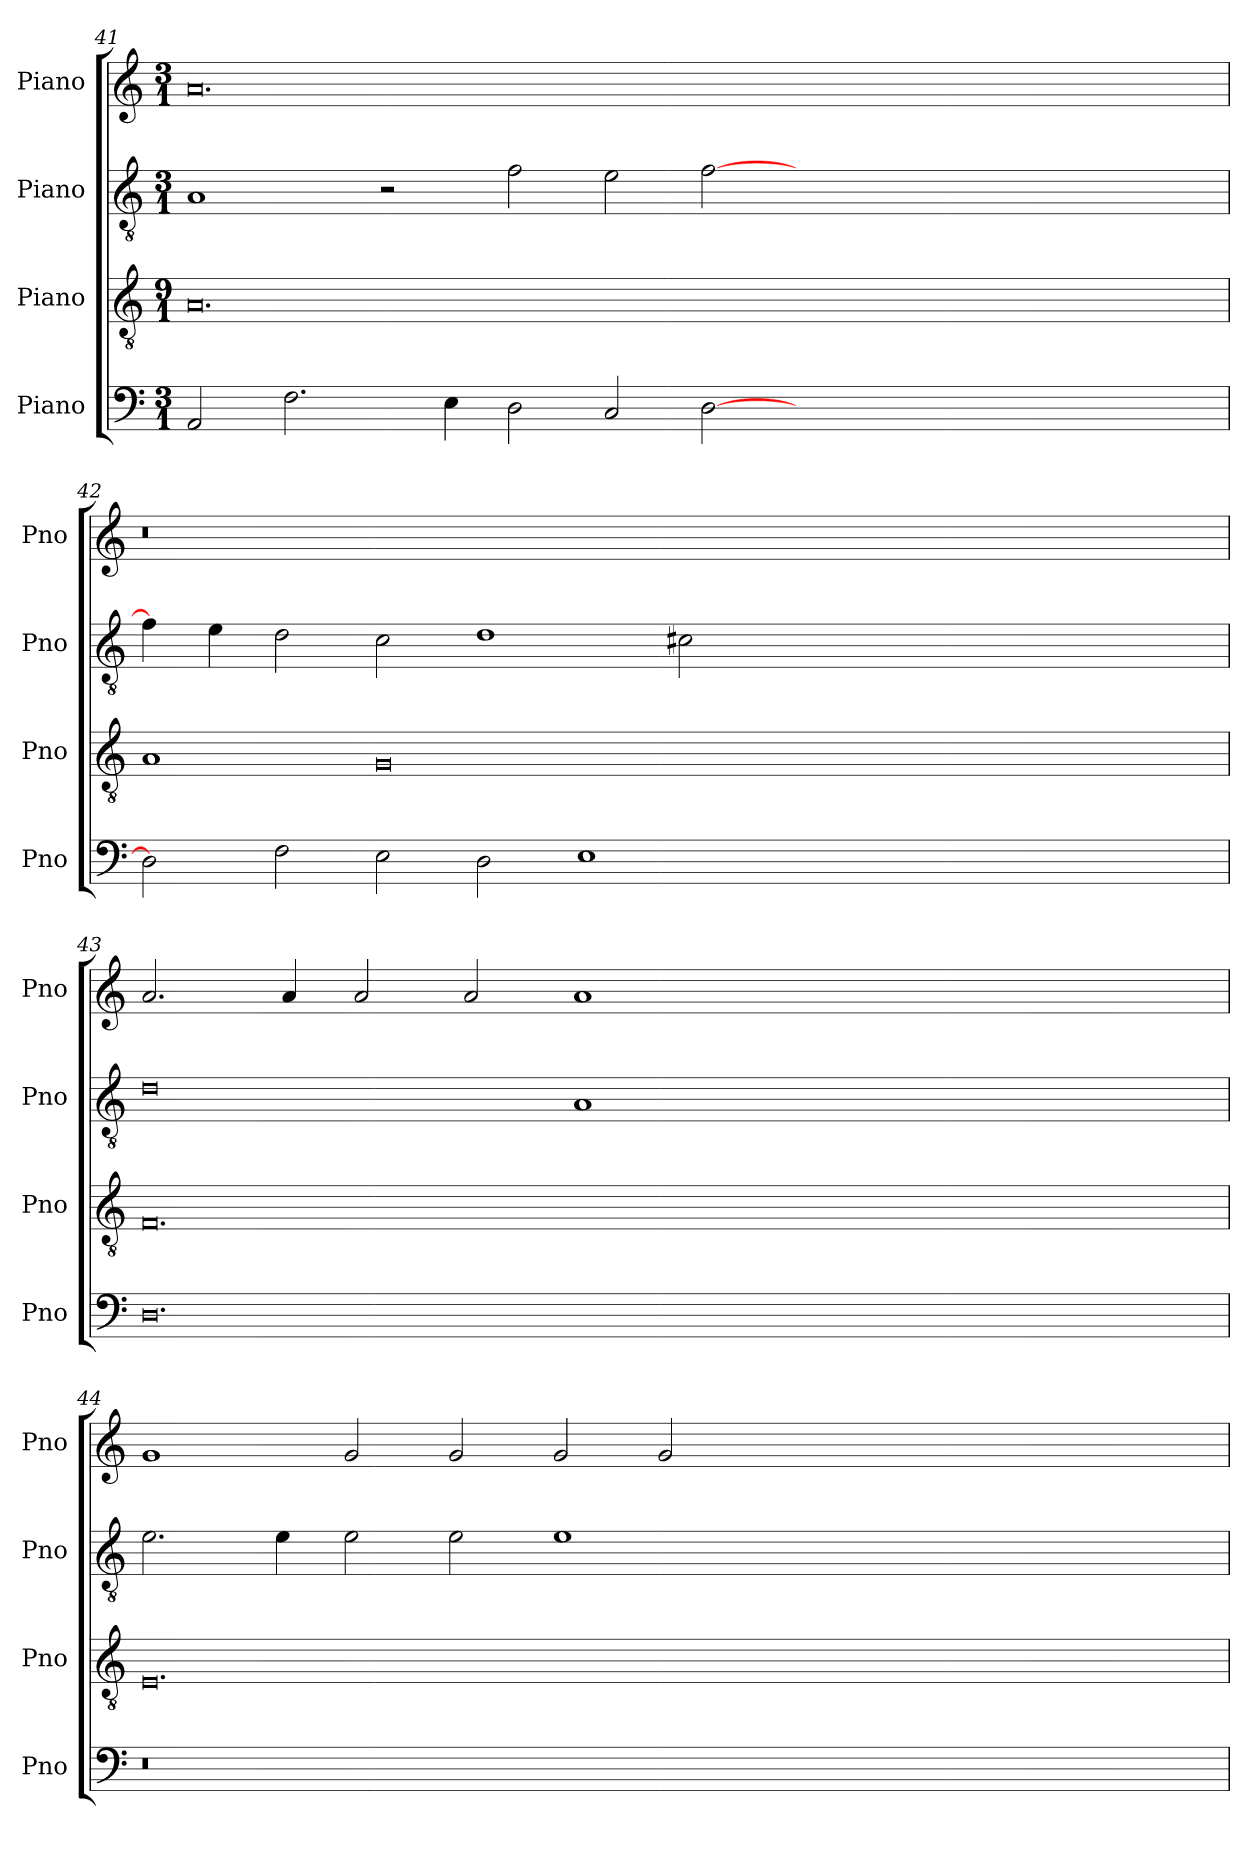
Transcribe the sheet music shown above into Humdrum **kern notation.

**kern	**kern	**kern	**kern
*part4	*part3	*part2	*part1
*staff4	*staff3	*staff2	*staff1
*I"Piano	*I"Piano	*I"Piano	*I"Piano
*I'Pno	*I'Pno	*I'Pno	*I'Pno
!!LO:PB:g=z
*clefF4	*clefGv2	*clefGv2	*clefG2
*k[]	*k[]	*k[]	*k[]
*M3/1	*M9/1	*M3/1	*M3/1
=41	=41	=41	=41
2AA/	0.A	1A	0.a
2.F\	.	.	.
.	.	2r	.
4E\	.	.	.
2D\	.	2f\	.
2C/	.	2e\	.
[2D\	.	[2f\	.
00.ryy	00.ryy	00.ryy	00.ryy
!!LO:LB:g=z
=42	=42	=42	=42
2D\]	1A	4f\]	0.r
.	.	4e\	.
2F\	.	2d\	.
2E\	0G	2c\	.
2D\	.	1d	.
1E	.	.	.
.	.	2c#X\	.
00.ryy	00.ryy	00.ryy	00.ryy
!!LO:LB:g=z
=43	=43	=43	=43
0.D	0.F	0d	2.a/
.	.	.	4a/
.	.	.	2a/
.	.	.	2a/
.	.	1A	1a
00.ryy	00.ryy	00.ryy	00.ryy
!!LO:LB:g=z
=44	=44	=44	=44
0.r	0.E	2.e\	1g
.	.	4e\	.
.	.	2e\	2g/
.	.	2e\	2g/
.	.	1e	2g/
.	.	.	2g/
00.ryy	00.ryy	00.ryy	00.ryy
=	=	=	=
*-	*-	*-	*-
